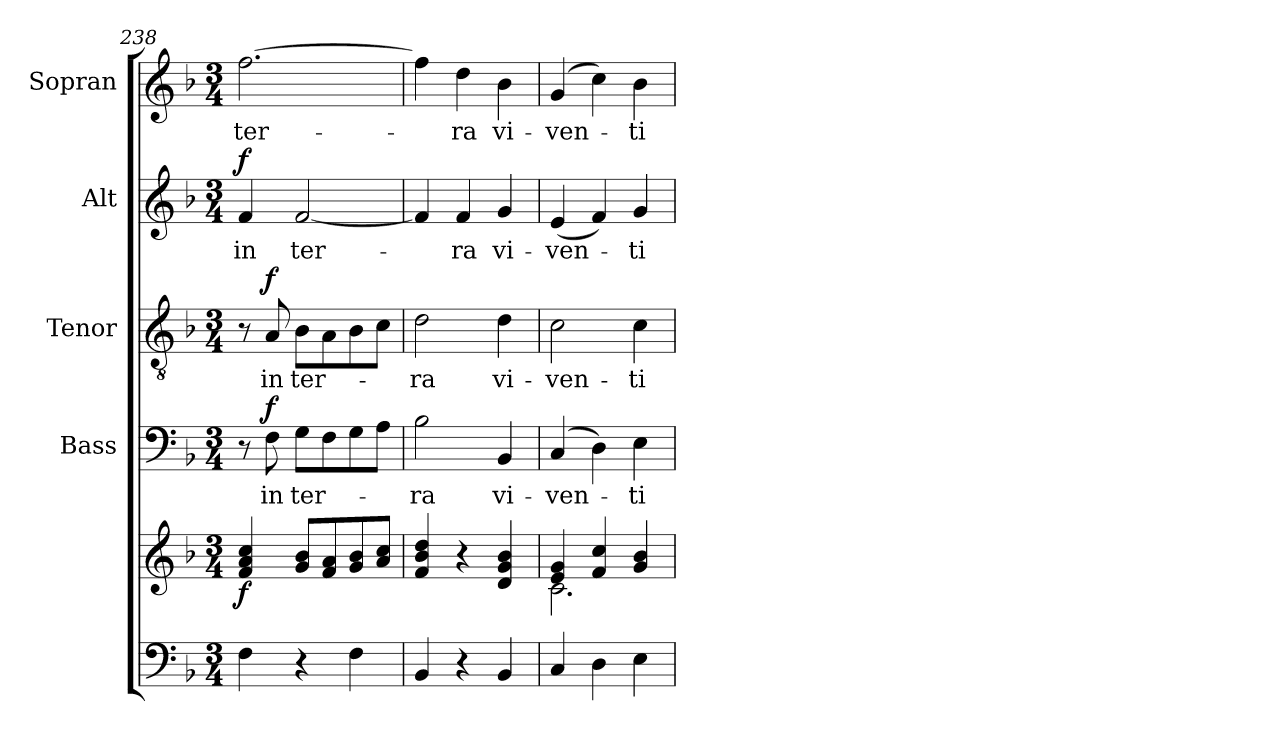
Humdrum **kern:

**kern	**kern	**dynam	**kern	**text	**dynam	**kern	**text	**dynam	**kern	**text	**dynam	**kern	**text
*part5	*part5	*part5	*part4	*part4	*part4	*part3	*part3	*part3	*part2	*part2	*part2	*part1	*part1
*staff6	*staff5	*staff5/6	*staff4	*staff4	*staff4	*staff3	*staff3	*staff3	*staff2	*staff2	*staff2	*staff1	*staff1
*	*	*	*I"Bass	*	*	*I"Tenor	*	*	*I"Alt	*	*	*I"Sopran	*
*	*	*	*I'B.	*	*	*I'T.	*	*	*I'A.	*	*	*I'S.	*
*clefF4	*clefG2	*	*clefF4	*	*	*clefGv2	*	*	*clefG2	*	*	*clefG2	*
*k[b-]	*k[b-]	*	*k[b-]	*	*	*k[b-]	*	*	*k[b-]	*	*	*k[b-]	*
*F:	*F:	*	*F:	*	*	*F:	*	*	*F:	*	*	*F:	*
*M3/4	*M3/4	*	*M3/4	*	*	*M3/4	*	*	*M3/4	*	*	*M3/4	*
=238	=238	=238	=238	=238	=238	=238	=238	=238	=238	=238	=238	=238	=238
!	!	!LO:DY:b	!	!	!	!	!	!	!	!LO:LY:b	!LO:DY:a	!	!LO:LY:b
4F\	4f/ 4a/ 4cc/	f	8r	.	.	8r	.	.	4f/	in	f	[2.ff\	ter-
!	!	!	!	!LO:LY:b	!LO:DY:a	!	!LO:LY:b	!LO:DY:a	!	!	!	!	!
.	.	.	8F\	in	f	8A/	in	f	.	.	.	.	.
!	!	!	!	!LO:LY:b	!	!	!LO:LY:b	!	!	!LO:LY:b	!	!	!
4r	8g/ 8b-/L	.	8G\L	ter-	.	8B-\L	ter-	.	[2f/	ter-	.	.	.
.	8f/ 8a/	.	8F\	.	.	8A\	.	.	.	.	.	.	.
4F\	8g/ 8b-/	.	8G\	.	.	8B-\	.	.	.	.	.	.	.
.	8a/ 8cc/J	.	8A\J	.	.	8c\J	.	.	.	.	.	.	.
=239	=239	=239	=239	=239	=239	=239	=239	=239	=239	=239	=239	=239	=239
!	!	!	!	!LO:LY:b	!	!	!LO:LY:b	!	!	!	!	!	!
4BB-/	4f/ 4b-/ 4dd/	.	2B-\	-ra	.	2d\	-ra	.	4f/]	.	.	4ff\]	.
!	!	!	!	!	!	!	!	!	!	!LO:LY:b	!	!	!LO:LY:b
4r	4r	.	.	.	.	.	.	.	4f/	-ra	.	4dd\	-ra
!	!	!	!	!LO:LY:b	!	!	!LO:LY:b	!	!	!LO:LY:b	!	!	!LO:LY:b
4BB-/	4d/ 4g/ 4b-/	.	4BB-/	vi-	.	4d\	vi-	.	4g/	vi-	.	4b-\	vi-
=240	=240	=240	=240	=240	=240	=240	=240	=240	=240	=240	=240	=240	=240
*	*^	*	*	*	*	*	*	*	*	*	*	*	*
!	!	!	!	!	!LO:LY:b	!	!	!LO:LY:b	!	!	!LO:LY:b	!	!	!LO:LY:b
4C/	4e/ 4g/	2.c\	.	(4C/	-ven-	.	2c\	-ven-	.	(<4e/	-ven-	.	(4g/	-ven-
4D\	4f/ 4cc/	.	.	4D\)	.	.	.	.	.	4f/)	.	.	4cc\)	.
!	!	!	!	!	!LO:LY:b	!	!	!LO:LY:b	!	!	!LO:LY:b	!	!	!LO:LY:b
4E\	4g/ 4b-/	.	.	4E\	-ti-	.	4c\	-ti-	.	4g/	-ti-	.	4b-\	-ti-
*	*v	*v	*	*	*	*	*	*	*	*	*	*	*	*
=	=	=	=	=	=	=	=	=	=	=	=	=	=
*-	*-	*-	*-	*-	*-	*-	*-	*-	*-	*-	*-	*-	*-
